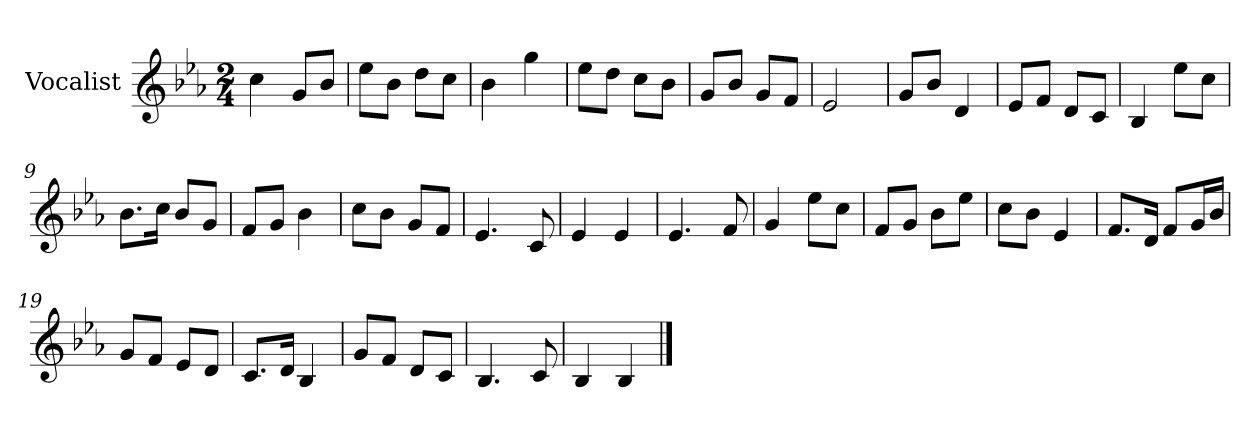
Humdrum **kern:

**kern
*part1
*staff1
*I"Vocalist
*k[b-e-a-]
*E-:
*M2/4
=
4cc
8gL
8b-J
=1
8ee-L
8b-J
8ddL
8ccJ
=2
4b-
4gg
=3
8ee-L
8ddJ
8ccL
8b-J
=4
8gL
8b-J
8gL
8fJ
=5
2e-
=6
8gL
8b-J
4d
=7
8e-L
8fJ
8dL
8cJ
=8
4B-
8ee-L
8ccJ
=9
8.b-L
16ccJk
8b-L
8gJ
=10
8fL
8gJ
4b-
=11
8ccL
8b-J
8gL
8fJ
=12
4.e-
8c
=13
4e-
4e-
=14
4.e-
8f
=15
4g
8ee-L
8ccJ
=16
8fL
8gJ
8b-L
8ee-J
=17
8ccL
8b-J
4e-
=18
8.fL
16dJk
8fL
16gL
16b-JJ
=19
8gL
8fJ
8e-L
8dJ
=20
8.cL
16dJk
4B-
=21
8gL
8fJ
8dL
8cJ
=22
4.B-
8c
=23
4B-
4B-
==
*-
